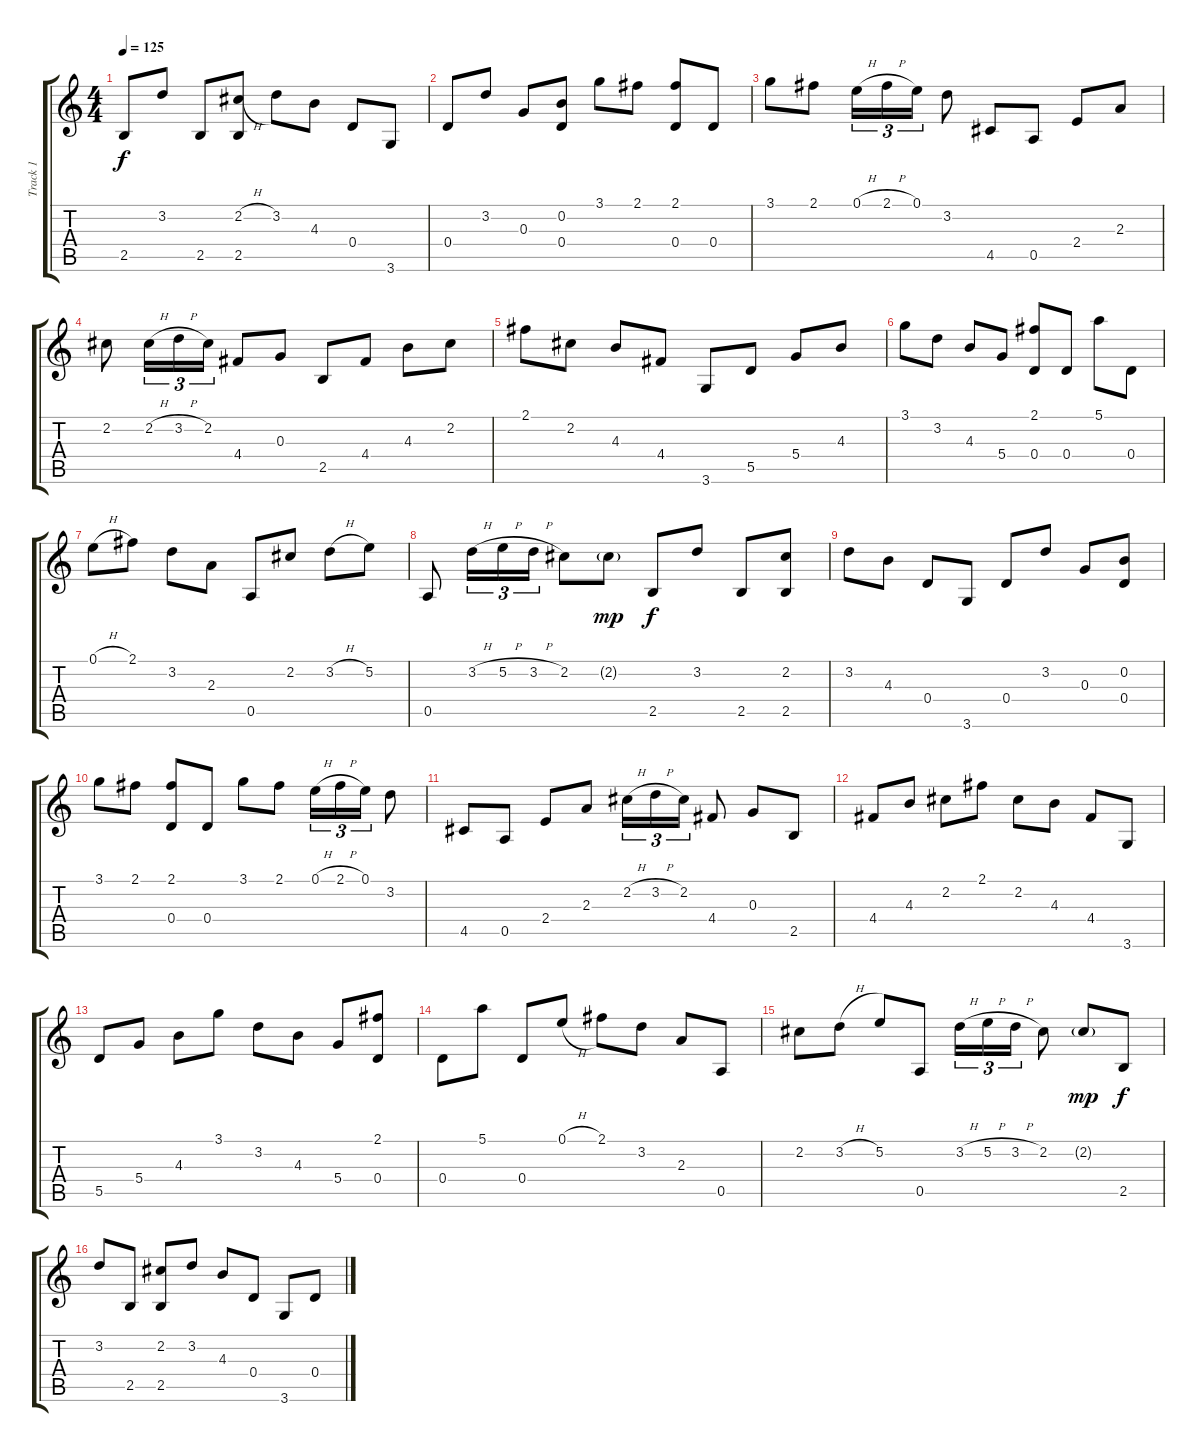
\track ("Track 1" "Track 1") {instrument electricguitarclean}
\staff {score tabs}
\tuning (E4 B3 G3 D3 A2 E2) {hide}
\ts (4 4)
\tempo 125
\clef g2
\ks c
2.5.8{dy f} 3.2.8 2.5.8 (2.2{h} 2.5).8 3.2.8 4.3.8 0.4.8 3.6.8 |
0.4.8 3.2.8 0.3.8 (0.2 0.4).8 3.1.8 2.1.8 (2.1 0.4).8 0.4.8 |
3.1.8 2.1.8 0.1{h}.16{tu (3 2)} 2.1{h}.16{tu (3 2)} 0.1.16{tu (3 2)} 3.2.8 4.5.8 0.5.8 2.4.8 2.3.8 |
2.2.8 2.2{h}.16{tu (3 2)} 3.2{h}.16{tu (3 2)} 2.2.16{tu (3 2)} 4.4.8 0.3.8 2.5.8 4.4.8 4.3.8 2.2.8 |
2.1.8 2.2.8 4.3.8 4.4.8 3.6.8 5.5.8 5.4.8 4.3.8 |
3.1.8 3.2.8 4.3.8 5.4.8 (2.1 0.4).8 0.4.8 5.1.8 0.4.8 |
0.1{h}.8 2.1.8 3.2.8 2.3.8 0.5.8 2.2.8 3.2{h}.8 5.2.8 |
0.5.8 3.2{h}.16{tu (3 2)} 5.2{h}.16{tu (3 2)} 3.2{h}.16{tu (3 2)} 2.2.8 2.2{g}.8{dy mp} 2.5.8{dy f} 3.2.8 2.5.8 (2.2 2.5).8 |
3.2.8 4.3.8 0.4.8 3.6.8 0.4.8 3.2.8 0.3.8 (0.2 0.4).8 |
3.1.8 2.1.8 (2.1 0.4).8 0.4.8 3.1.8 2.1.8 0.1{h}.16{tu (3 2)} 2.1{h}.16{tu (3 2)} 0.1.16{tu (3 2)} 3.2.8 |
4.5.8 0.5.8 2.4.8 2.3.8 2.2{h}.16{tu (3 2)} 3.2{h}.16{tu (3 2)} 2.2.16{tu (3 2)} 4.4.8 0.3.8 2.5.8 |
4.4.8 4.3.8 2.2.8 2.1.8 2.2.8 4.3.8 4.4.8 3.6.8 |
5.5.8 5.4.8 4.3.8 3.1.8 3.2.8 4.3.8 5.4.8 (2.1 0.4).8 |
0.4.8 5.1.8 0.4.8 0.1{h}.8 2.1.8 3.2.8 2.3.8 0.5.8 |
2.2.8 3.2{h}.8 5.2.8 0.5.8 3.2{h}.16{tu (3 2)} 5.2{h}.16{tu (3 2)} 3.2{h}.16{tu (3 2)} 2.2.8 2.2{g}.8{dy mp} 2.5.8{dy f} |
3.2.8 2.5.8 (2.2 2.5).8 3.2.8 4.3.8 0.4.8 3.6.8 0.4.8
